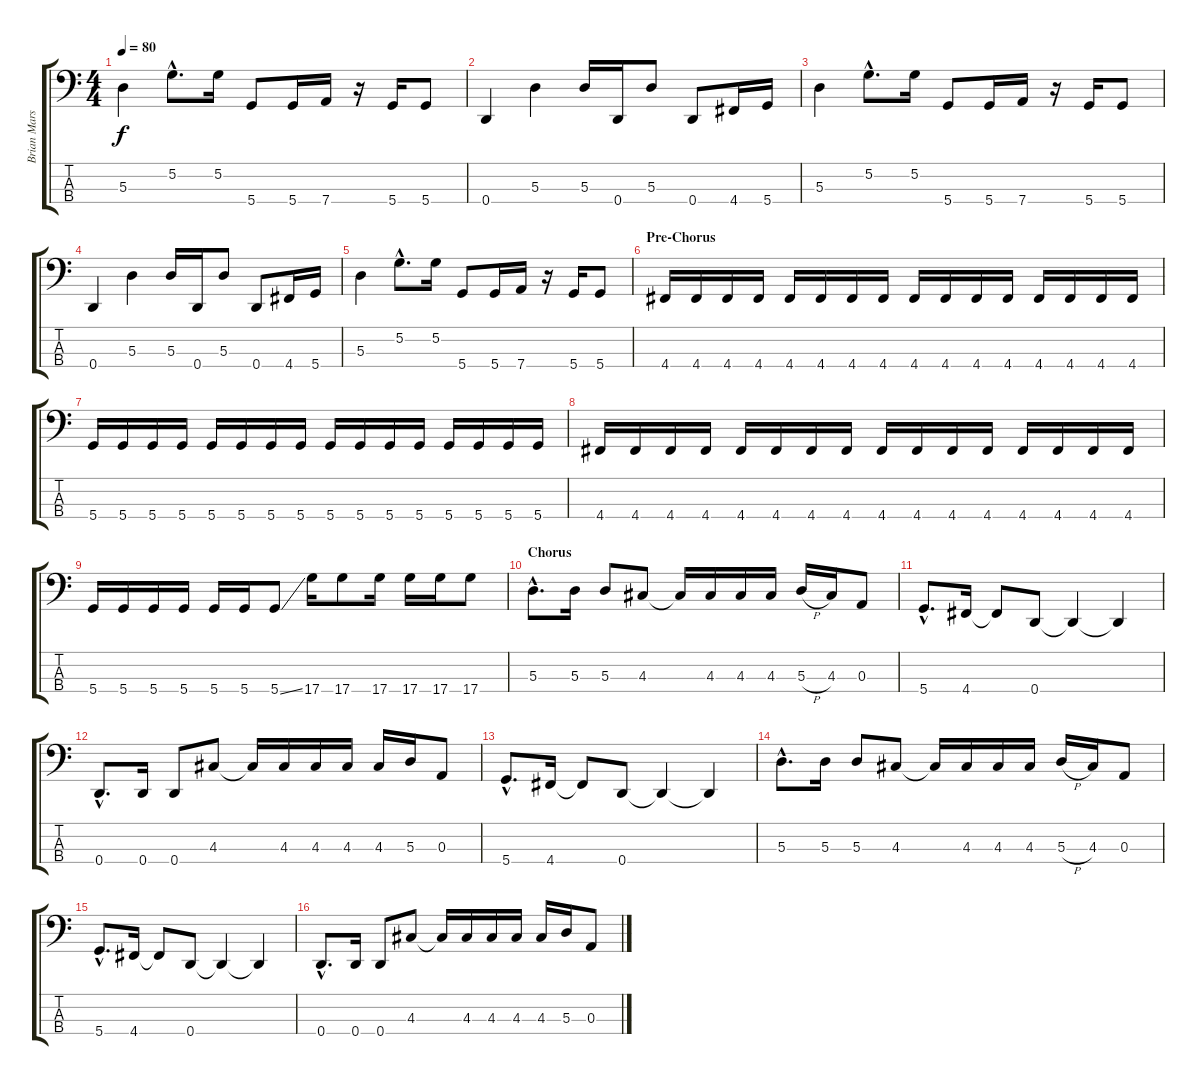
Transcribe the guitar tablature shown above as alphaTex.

\track ("Brian Marshall" "Brian Mars") {instrument electricbasspick}
\staff {score tabs}
\tuning (G2 D2 A1 D1) {hide}
\ts (4 4)
\tempo 80
\clef f4
\ks c
5.3.4{dy f} 5.2{hac}.8{d} 5.2.16 5.4.8 5.4.16 7.4.16 r.16 5.4.16 5.4.8 |
0.4.4 5.3.4 5.3.16 0.4.16 5.3.8 0.4.8 4.4.16 5.4.16 |
5.3.4 5.2{hac}.8{d} 5.2.16 5.4.8 5.4.16 7.4.16 r.16 5.4.16 5.4.8 |
0.4.4 5.3.4 5.3.16 0.4.16 5.3.8 0.4.8 4.4.16 5.4.16 |
5.3.4 5.2{hac}.8{d} 5.2.16 5.4.8 5.4.16 7.4.16 r.16 5.4.16 5.4.8 |
\section ("" "Pre-Chorus")
4.4.16 4.4.16 4.4.16 4.4.16 4.4.16 4.4.16 4.4.16 4.4.16 4.4.16 4.4.16 4.4.16 4.4.16 4.4.16 4.4.16 4.4.16 4.4.16 |
5.4.16 5.4.16 5.4.16 5.4.16 5.4.16 5.4.16 5.4.16 5.4.16 5.4.16 5.4.16 5.4.16 5.4.16 5.4.16 5.4.16 5.4.16 5.4.16 |
4.4.16 4.4.16 4.4.16 4.4.16 4.4.16 4.4.16 4.4.16 4.4.16 4.4.16 4.4.16 4.4.16 4.4.16 4.4.16 4.4.16 4.4.16 4.4.16 |
5.4.16 5.4.16 5.4.16 5.4.16 5.4.16 5.4.16 5.4{ss}.8 17.4.16 17.4.8 17.4.16 17.4.16 17.4.16 17.4.8 |
\section ("" "Chorus")
5.3{hac}.8{d} 5.3.16 5.3.8 4.3.8 4.3{t}.16 4.3.16 4.3.16 4.3.16 5.3{h}.16 4.3.16 0.3.8 |
5.4{hac}.8{d} 4.4.16 4.4{t}.8 0.4.8 0.4{t}.4 0.4{t}.4 |
0.4{hac}.8{d} 0.4.16 0.4.8 4.3.8 4.3{t}.16 4.3.16 4.3.16 4.3.16 4.3.16 5.3.16 0.3.8 |
5.4{hac}.8{d} 4.4.16 4.4{t}.8 0.4.8 0.4{t}.4 0.4{t}.4 |
5.3{hac}.8{d} 5.3.16 5.3.8 4.3.8 4.3{t}.16 4.3.16 4.3.16 4.3.16 5.3{h}.16 4.3.16 0.3.8 |
5.4{hac}.8{d} 4.4.16 4.4{t}.8 0.4.8 0.4{t}.4 0.4{t}.4 |
0.4{hac}.8{d} 0.4.16 0.4.8 4.3.8 4.3{t}.16 4.3.16 4.3.16 4.3.16 4.3.16 5.3.16 0.3.8
